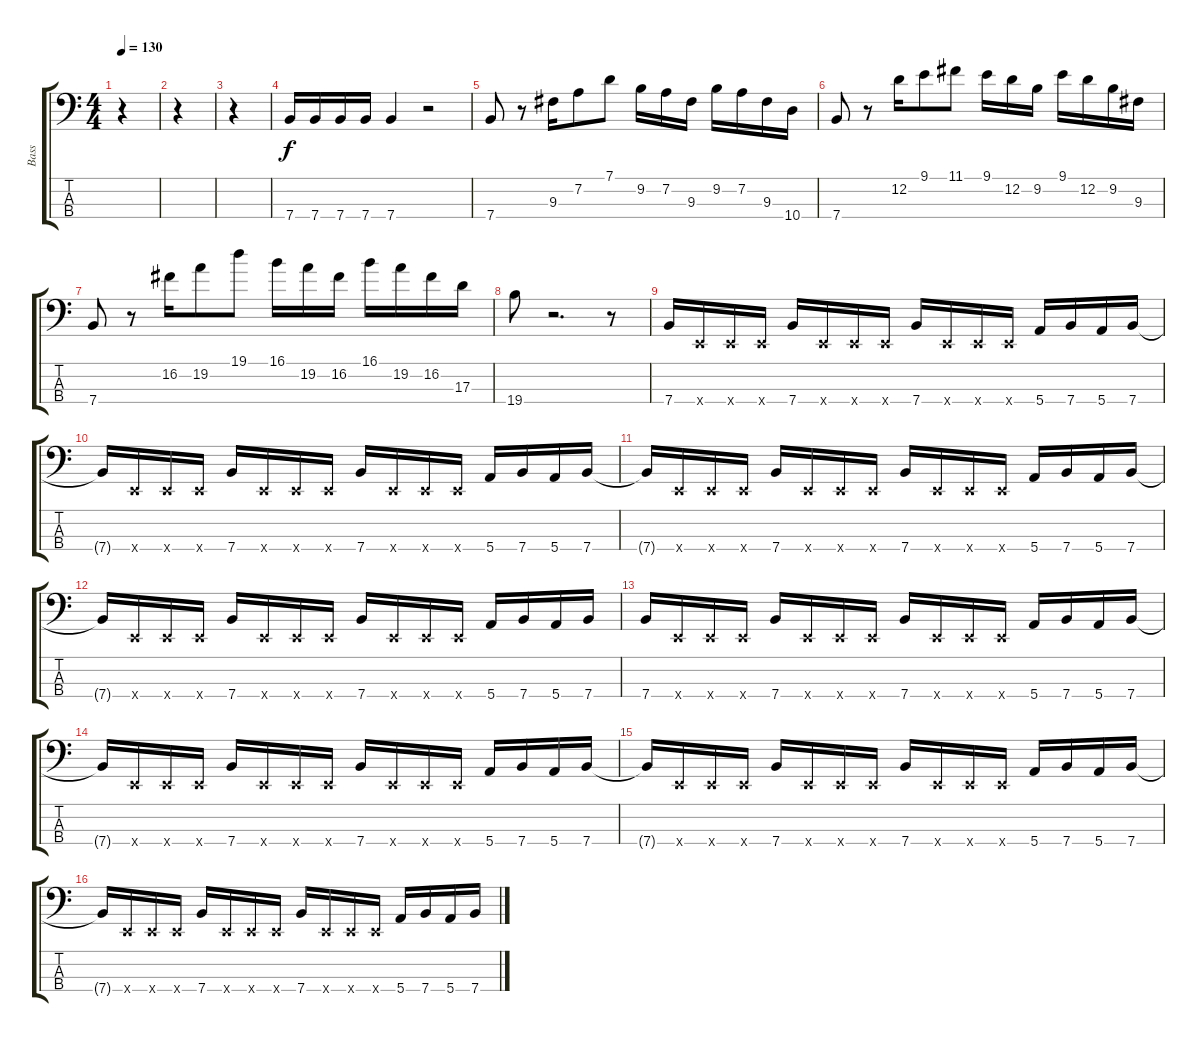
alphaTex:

\track ("Bass" "Bass") {instrument electricbassfinger}
\staff {score tabs}
\tuning (G2 D2 A1 E1) {hide}
\ts (4 4)
\tempo 130
\clef f4
\ks c
r.4{dy f} |
r.4 |
r.4 |
7.4.16 7.4.16 7.4.16 7.4.16 7.4.4 r.2 |
7.4.8 r.8 9.3.16 7.2.8 7.1.8 9.2.16 7.2.16 9.3.16 9.2.16 7.2.16 9.3.16 10.4.16 |
7.4.8 r.8 12.2.16 9.1.8 11.1.8 9.1.16 12.2.16 9.2.16 9.1.16 12.2.16 9.2.16 9.3.16 |
7.4.8 r.8 16.2.16 19.2.8 19.1.8 16.1.16 19.2.16 16.2.16 16.1.16 19.2.16 16.2.16 17.3.16 |
19.4.8 r.2{d} r.8 |
7.4.16 0.4{x}.16 0.4{x}.16 0.4{x}.16 7.4.16 0.4{x}.16 0.4{x}.16 0.4{x}.16 7.4.16 0.4{x}.16 0.4{x}.16 0.4{x}.16 5.4.16 7.4.16 5.4.16 7.4.16 |
7.4{t}.16 0.4{x}.16 0.4{x}.16 0.4{x}.16 7.4.16 0.4{x}.16 0.4{x}.16 0.4{x}.16 7.4.16 0.4{x}.16 0.4{x}.16 0.4{x}.16 5.4.16 7.4.16 5.4.16 7.4.16 |
7.4{t}.16 0.4{x}.16 0.4{x}.16 0.4{x}.16 7.4.16 0.4{x}.16 0.4{x}.16 0.4{x}.16 7.4.16 0.4{x}.16 0.4{x}.16 0.4{x}.16 5.4.16 7.4.16 5.4.16 7.4.16 |
7.4{t}.16 0.4{x}.16 0.4{x}.16 0.4{x}.16 7.4.16 0.4{x}.16 0.4{x}.16 0.4{x}.16 7.4.16 0.4{x}.16 0.4{x}.16 0.4{x}.16 5.4.16 7.4.16 5.4.16 7.4.16 |
7.4.16 0.4{x}.16 0.4{x}.16 0.4{x}.16 7.4.16 0.4{x}.16 0.4{x}.16 0.4{x}.16 7.4.16 0.4{x}.16 0.4{x}.16 0.4{x}.16 5.4.16 7.4.16 5.4.16 7.4.16 |
7.4{t}.16 0.4{x}.16 0.4{x}.16 0.4{x}.16 7.4.16 0.4{x}.16 0.4{x}.16 0.4{x}.16 7.4.16 0.4{x}.16 0.4{x}.16 0.4{x}.16 5.4.16 7.4.16 5.4.16 7.4.16 |
7.4{t}.16 0.4{x}.16 0.4{x}.16 0.4{x}.16 7.4.16 0.4{x}.16 0.4{x}.16 0.4{x}.16 7.4.16 0.4{x}.16 0.4{x}.16 0.4{x}.16 5.4.16 7.4.16 5.4.16 7.4.16 |
7.4{t}.16 0.4{x}.16 0.4{x}.16 0.4{x}.16 7.4.16 0.4{x}.16 0.4{x}.16 0.4{x}.16 7.4.16 0.4{x}.16 0.4{x}.16 0.4{x}.16 5.4.16 7.4.16 5.4.16 7.4.16
